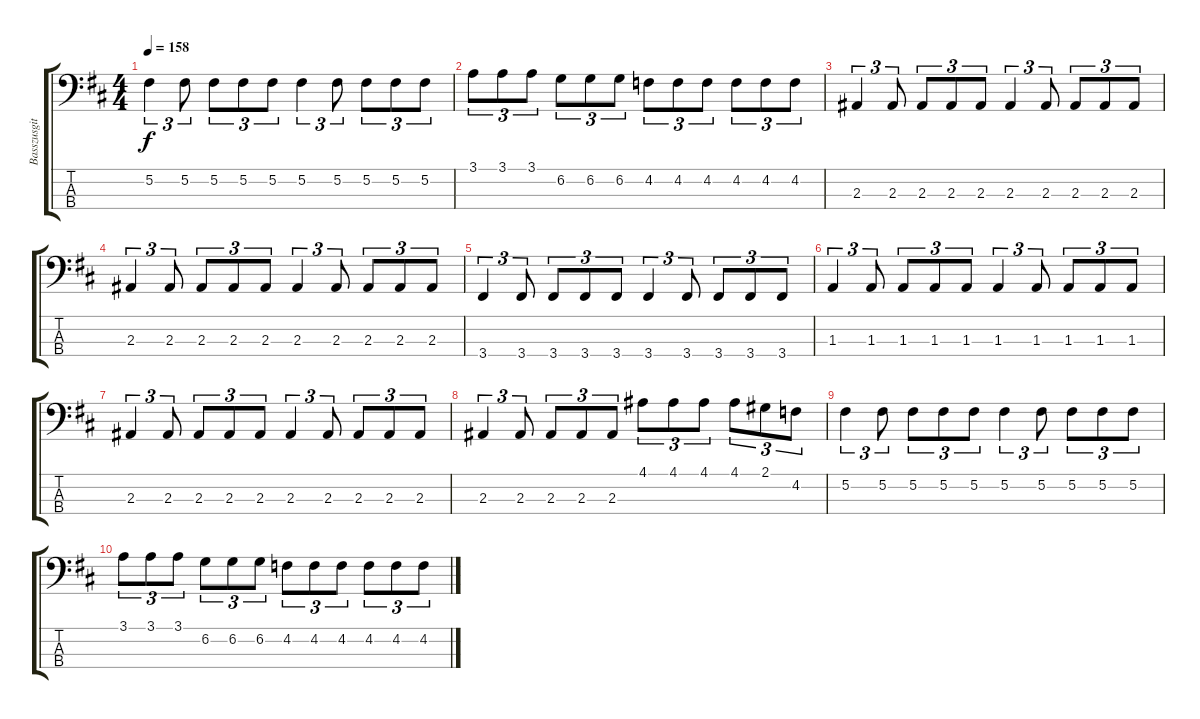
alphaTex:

\track ("Basszusgitár (Yngwie Malmsteen)" "Basszusgit") {instrument electricbassfinger}
\staff {score tabs}
\tuning (Gb2 Db2 Ab1 Eb1) {hide}
\ts (4 4)
\tempo 158
\clef f4
\ks d
5.2.4{tu (3 2) dy f} 5.2.8{tu (3 2)} 5.2.8{tu (3 2)} 5.2.8{tu (3 2)} 5.2.8{tu (3 2)} 5.2.4{tu (3 2)} 5.2.8{tu (3 2)} 5.2.8{tu (3 2)} 5.2.8{tu (3 2)} 5.2.8{tu (3 2)} |
3.1.8{tu (3 2)} 3.1.8{tu (3 2)} 3.1.8{tu (3 2)} 6.2.8{tu (3 2)} 6.2.8{tu (3 2)} 6.2.8{tu (3 2)} 4.2.8{tu (3 2)} 4.2.8{tu (3 2)} 4.2.8{tu (3 2)} 4.2.8{tu (3 2)} 4.2.8{tu (3 2)} 4.2.8{tu (3 2)} |
2.3.4{tu (3 2)} 2.3.8{tu (3 2)} 2.3.8{tu (3 2)} 2.3.8{tu (3 2)} 2.3.8{tu (3 2)} 2.3.4{tu (3 2)} 2.3.8{tu (3 2)} 2.3.8{tu (3 2)} 2.3.8{tu (3 2)} 2.3.8{tu (3 2)} |
2.3.4{tu (3 2)} 2.3.8{tu (3 2)} 2.3.8{tu (3 2)} 2.3.8{tu (3 2)} 2.3.8{tu (3 2)} 2.3.4{tu (3 2)} 2.3.8{tu (3 2)} 2.3.8{tu (3 2)} 2.3.8{tu (3 2)} 2.3.8{tu (3 2)} |
3.4.4{tu (3 2)} 3.4.8{tu (3 2)} 3.4.8{tu (3 2)} 3.4.8{tu (3 2)} 3.4.8{tu (3 2)} 3.4.4{tu (3 2)} 3.4.8{tu (3 2)} 3.4.8{tu (3 2)} 3.4.8{tu (3 2)} 3.4.8{tu (3 2)} |
1.3.4{tu (3 2)} 1.3.8{tu (3 2)} 1.3.8{tu (3 2)} 1.3.8{tu (3 2)} 1.3.8{tu (3 2)} 1.3.4{tu (3 2)} 1.3.8{tu (3 2)} 1.3.8{tu (3 2)} 1.3.8{tu (3 2)} 1.3.8{tu (3 2)} |
2.3.4{tu (3 2)} 2.3.8{tu (3 2)} 2.3.8{tu (3 2)} 2.3.8{tu (3 2)} 2.3.8{tu (3 2)} 2.3.4{tu (3 2)} 2.3.8{tu (3 2)} 2.3.8{tu (3 2)} 2.3.8{tu (3 2)} 2.3.8{tu (3 2)} |
2.3.4{tu (3 2)} 2.3.8{tu (3 2)} 2.3.8{tu (3 2)} 2.3.8{tu (3 2)} 2.3.8{tu (3 2)} 4.1.8{tu (3 2)} 4.1.8{tu (3 2)} 4.1.8{tu (3 2)} 4.1.8{tu (3 2)} 2.1.8{tu (3 2)} 4.2.8{tu (3 2)} |
5.2.4{tu (3 2)} 5.2.8{tu (3 2)} 5.2.8{tu (3 2)} 5.2.8{tu (3 2)} 5.2.8{tu (3 2)} 5.2.4{tu (3 2)} 5.2.8{tu (3 2)} 5.2.8{tu (3 2)} 5.2.8{tu (3 2)} 5.2.8{tu (3 2)} |
3.1.8{tu (3 2)} 3.1.8{tu (3 2)} 3.1.8{tu (3 2)} 6.2.8{tu (3 2)} 6.2.8{tu (3 2)} 6.2.8{tu (3 2)} 4.2.8{tu (3 2)} 4.2.8{tu (3 2)} 4.2.8{tu (3 2)} 4.2.8{tu (3 2)} 4.2.8{tu (3 2)} 4.2.8{tu (3 2)}
